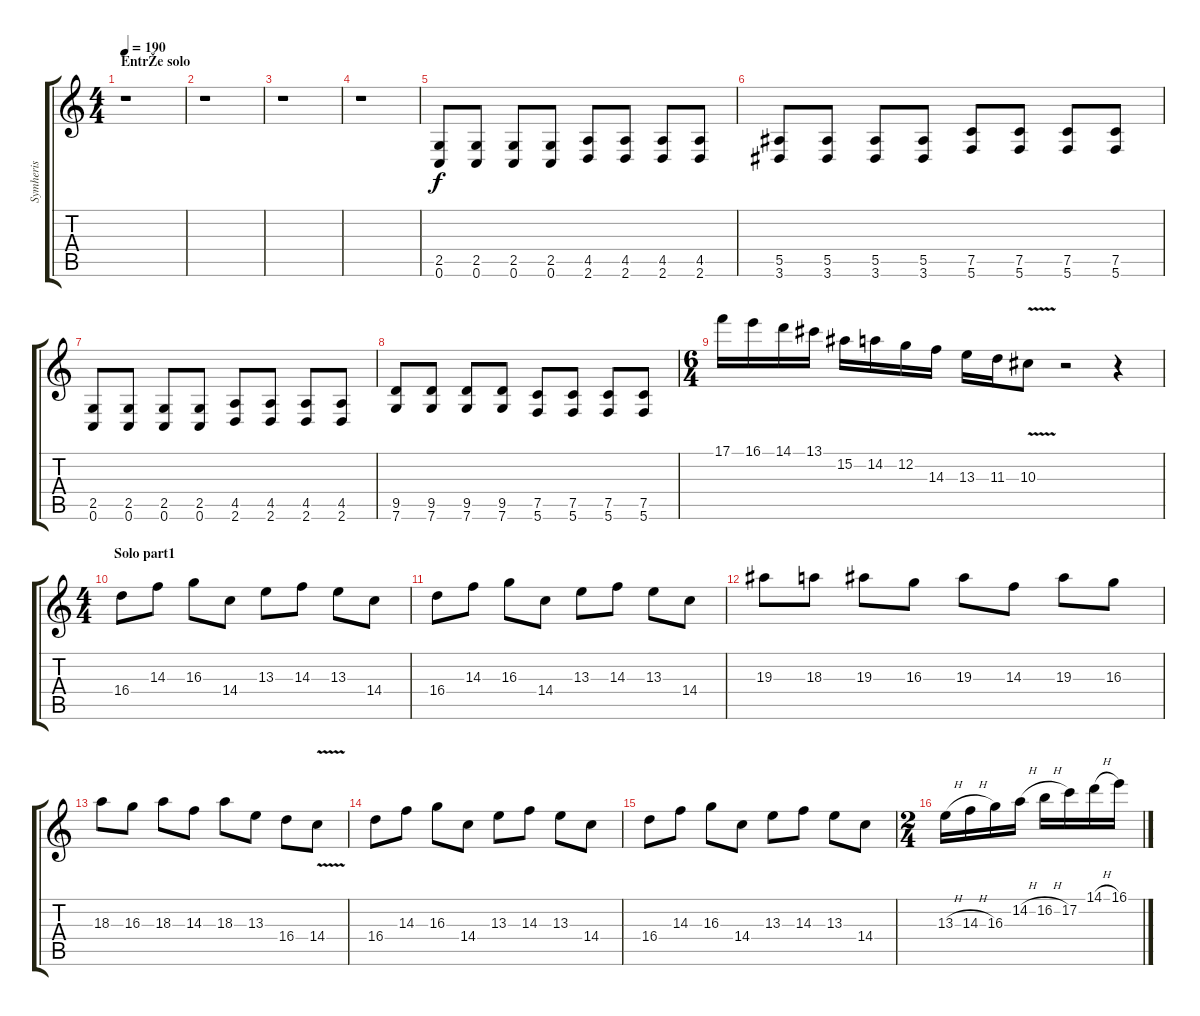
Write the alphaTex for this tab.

\track ("Symheris" "Symheris") {instrument distortionguitar}
\staff {score tabs}
\tuning (C4 G3 Eb3 Bb2 F2 C2) {hide}
\ts (4 4)
\section ("" "EntrŽe solo")
\tempo 190
\clef g2
\ks c
r.1{dy f} |
r.1 |
r.1 |
r.1 |
(2.5 0.6).8 (2.5 0.6).8 (2.5 0.6).8 (2.5 0.6).8 (4.5 2.6).8 (4.5 2.6).8 (4.5 2.6).8 (4.5 2.6).8 |
(5.5 3.6).8 (5.5 3.6).8 (5.5 3.6).8 (5.5 3.6).8 (7.5 5.6).8 (7.5 5.6).8 (7.5 5.6).8 (7.5 5.6).8 |
(2.5 0.6).8 (2.5 0.6).8 (2.5 0.6).8 (2.5 0.6).8 (4.5 2.6).8 (4.5 2.6).8 (4.5 2.6).8 (4.5 2.6).8 |
(9.5 7.6).8 (9.5 7.6).8 (9.5 7.6).8 (9.5 7.6).8 (7.5 5.6).8 (7.5 5.6).8 (7.5 5.6).8 (7.5 5.6).8 |
\ts (6 4)
17.1.16 16.1.16 14.1.16 13.1.16 15.2.16 14.2.16 12.2.16 14.3.16 13.3.16 11.3.16 10.3{v}.8 r.2 r.4 |
\ts (4 4)
\section ("" "Solo part1")
16.4.8 14.3.8 16.3.8 14.4.8 13.3.8 14.3.8 13.3.8 14.4.8 |
16.4.8 14.3.8 16.3.8 14.4.8 13.3.8 14.3.8 13.3.8 14.4.8 |
19.3.8 18.3.8 19.3.8 16.3.8 19.3.8 14.3.8 19.3.8 16.3.8 |
18.3.8 16.3.8 18.3.8 14.3.8 18.3.8 13.3.8 16.4.8 14.4{v}.8 |
16.4.8 14.3.8 16.3.8 14.4.8 13.3.8 14.3.8 13.3.8 14.4.8 |
16.4.8 14.3.8 16.3.8 14.4.8 13.3.8 14.3.8 13.3.8 14.4.8 |
\ts (2 4)
13.3{h}.16 14.3{h}.16 16.3.16 14.2{h}.16 16.2{h}.16 17.2.16 14.1{h}.16 16.1{h}.16
